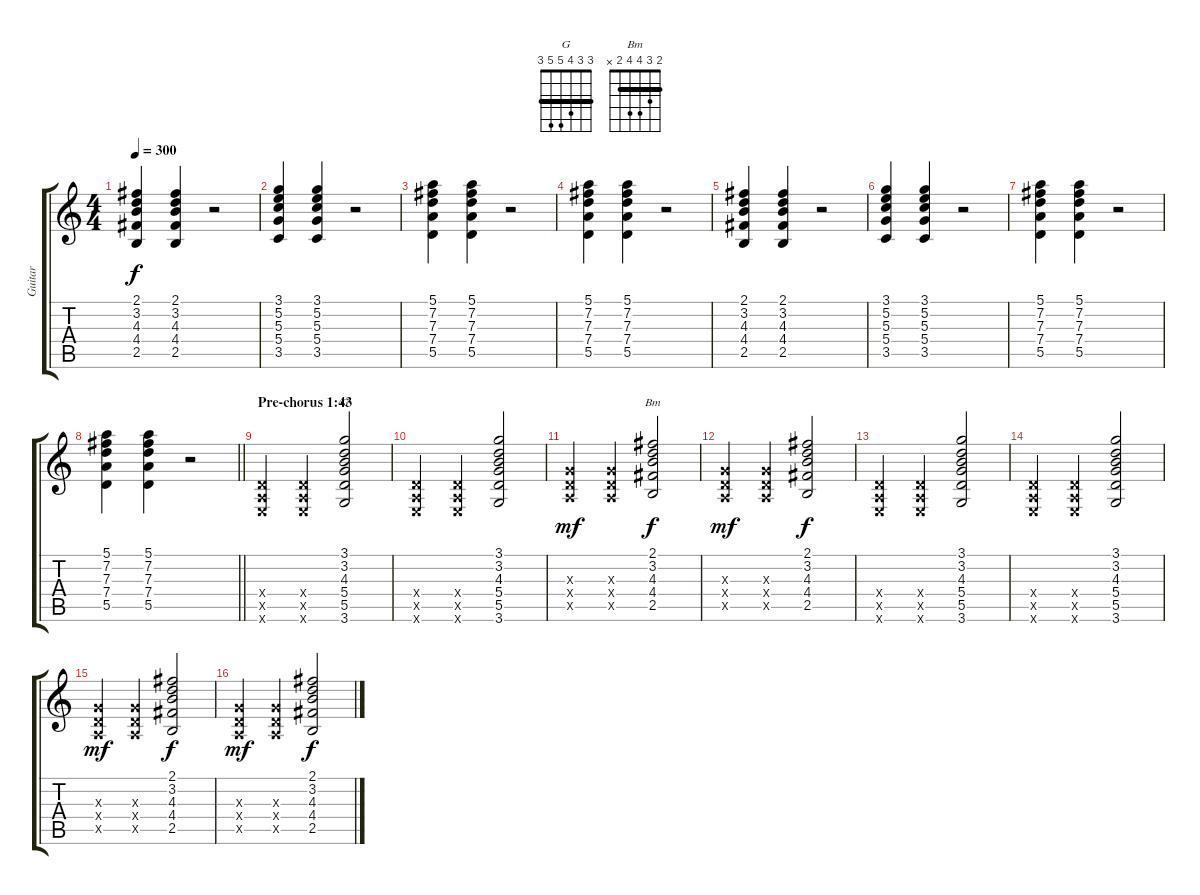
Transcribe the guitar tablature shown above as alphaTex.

\track ("Guitar" "Guitar") {instrument overdrivenguitar}
\staff {score tabs}
\tuning (E4 B3 G3 D3 A2 E2) {hide}
\chord ("G" 3 3 4 5 5 3) {barre 3}
\chord ("Bm" 2 3 4 4 2 x) {barre 2}
\ts (4 4)
\tempo 300
\clef g2
\ks c
(2.1 3.2 4.3 4.4 2.5).4{dy f} (2.1 3.2 4.3 4.4 2.5).4 r.2 |
(3.1 5.2 5.3 5.4 3.5).4 (3.1 5.2 5.3 5.4 3.5).4 r.2 |
(5.1 7.2 7.3 7.4 5.5).4 (5.1 7.2 7.3 7.4 5.5).4 r.2 |
(5.1 7.2 7.3 7.4 5.5).4 (5.1 7.2 7.3 7.4 5.5).4 r.2 |
(2.1 3.2 4.3 4.4 2.5).4 (2.1 3.2 4.3 4.4 2.5).4 r.2 |
(3.1 5.2 5.3 5.4 3.5).4 (3.1 5.2 5.3 5.4 3.5).4 r.2 |
(5.1 7.2 7.3 7.4 5.5).4 (5.1 7.2 7.3 7.4 5.5).4 r.2 |
\barLineRight lightlight
(5.1 7.2 7.3 7.4 5.5).4 (5.1 7.2 7.3 7.4 5.5).4 r.2 |
\section ("" "Pre-chorus 1:43")
(0.4{x} 0.5{x} 0.6{x}).4 (0.4{x} 0.5{x} 0.6{x}).4 (3.1 3.2 4.3 5.4 5.5 3.6).2{ch "G"} |
(0.4{x} 0.5{x} 0.6{x}).4 (0.4{x} 0.5{x} 0.6{x}).4 (3.1 3.2 4.3 5.4 5.5 3.6).2 |
(0.3{x} 0.4{x} 0.5{x}).4{dy mf} (0.3{x} 0.4{x} 0.5{x}).4 (2.1 3.2 4.3 4.4 2.5).2{ch "Bm" dy f} |
(0.3{x} 0.4{x} 0.5{x}).4{dy mf} (0.3{x} 0.4{x} 0.5{x}).4 (2.1 3.2 4.3 4.4 2.5).2{dy f} |
(0.4{x} 0.5{x} 0.6{x}).4 (0.4{x} 0.5{x} 0.6{x}).4 (3.1 3.2 4.3 5.4 5.5 3.6).2 |
(0.4{x} 0.5{x} 0.6{x}).4 (0.4{x} 0.5{x} 0.6{x}).4 (3.1 3.2 4.3 5.4 5.5 3.6).2 |
(0.3{x} 0.4{x} 0.5{x}).4{dy mf} (0.3{x} 0.4{x} 0.5{x}).4 (2.1 3.2 4.3 4.4 2.5).2{dy f} |
(0.3{x} 0.4{x} 0.5{x}).4{dy mf} (0.3{x} 0.4{x} 0.5{x}).4 (2.1 3.2 4.3 4.4 2.5).2{dy f}
